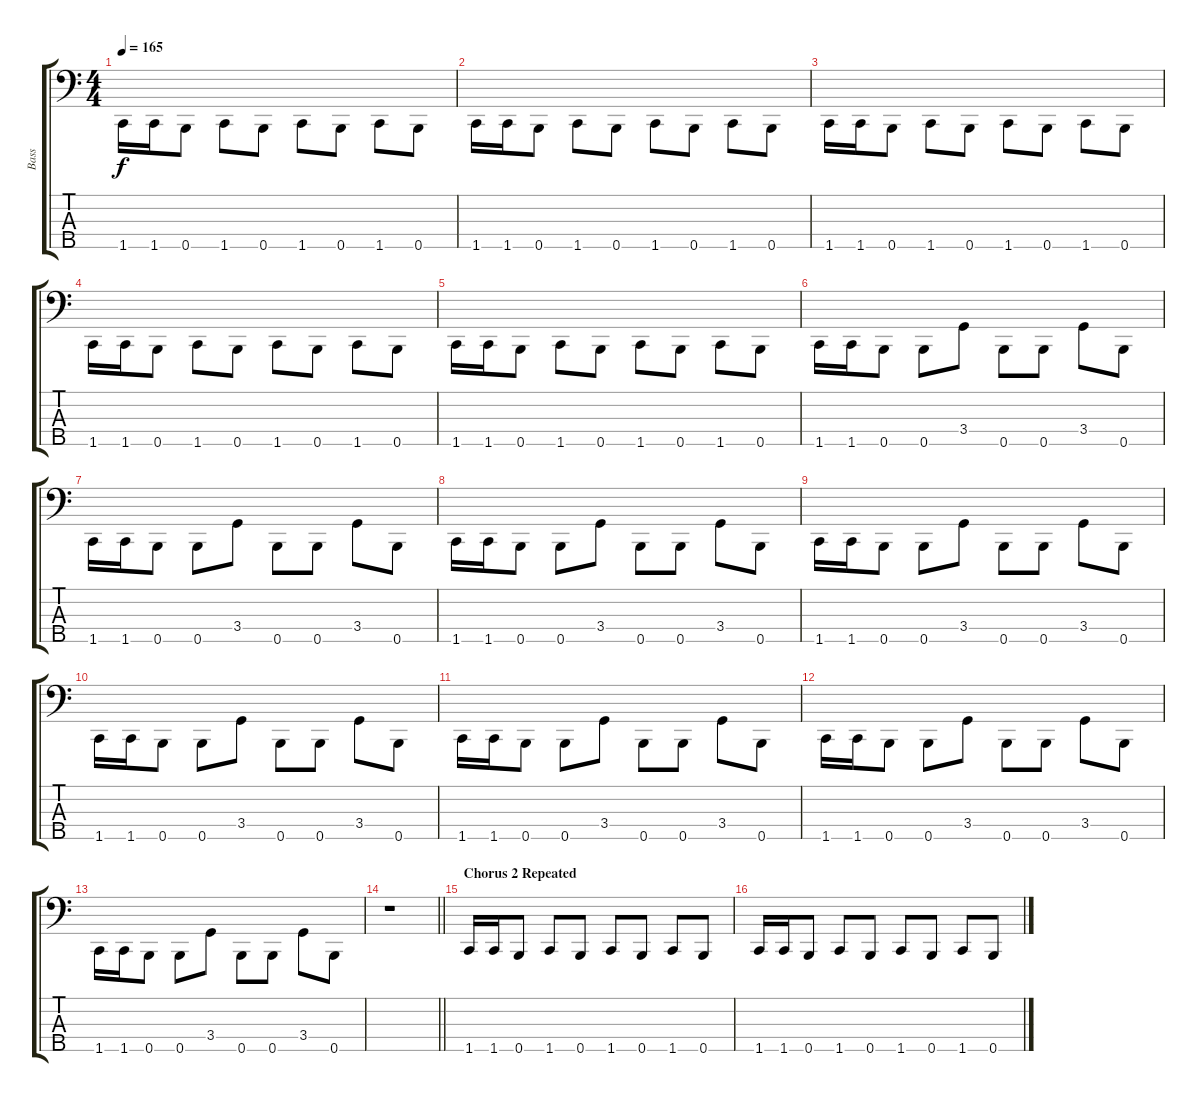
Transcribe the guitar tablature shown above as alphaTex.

\track ("Bass" "Bass") {instrument electricbassfinger}
\staff {score tabs}
\tuning (Gb2 D2 A1 E1 B0) {hide}
\ts (4 4)
\tempo 165
\clef f4
\ks c
1.5.16{dy f beam Down} 1.5.16{beam Down} 0.5.8{beam Down} 1.5.8{beam Down} 0.5.8{beam Down} 1.5.8{beam Down} 0.5.8{beam Down} 1.5.8{beam Down} 0.5.8{beam Down} |
1.5.16{beam Down} 1.5.16{beam Down} 0.5.8{beam Down} 1.5.8{beam Down} 0.5.8{beam Down} 1.5.8{beam Down} 0.5.8{beam Down} 1.5.8{beam Down} 0.5.8{beam Down} |
1.5.16{beam Down} 1.5.16{beam Down} 0.5.8{beam Down} 1.5.8{beam Down} 0.5.8{beam Down} 1.5.8{beam Down} 0.5.8{beam Down} 1.5.8{beam Down} 0.5.8{beam Down} |
1.5.16{beam Down} 1.5.16{beam Down} 0.5.8{beam Down} 1.5.8{beam Down} 0.5.8{beam Down} 1.5.8{beam Down} 0.5.8{beam Down} 1.5.8{beam Down} 0.5.8{beam Down} |
1.5.16{beam Down} 1.5.16{beam Down} 0.5.8{beam Down} 1.5.8{beam Down} 0.5.8{beam Down} 1.5.8{beam Down} 0.5.8{beam Down} 1.5.8{beam Down} 0.5.8{beam Down} |
1.5.16{volume 14 beam Down} 1.5.16{beam Down} 0.5.8{beam Down} 0.5.8{beam Down} 3.4.8{beam Down} 0.5.8{beam Down} 0.5.8{beam Down} 3.4.8{beam Down} 0.5.8{beam Down} |
1.5.16{beam Down} 1.5.16{beam Down} 0.5.8{beam Down} 0.5.8{beam Down} 3.4.8{beam Down} 0.5.8{beam Down} 0.5.8{beam Down} 3.4.8{beam Down} 0.5.8{beam Down} |
1.5.16{beam Down} 1.5.16{beam Down} 0.5.8{beam Down} 0.5.8{beam Down} 3.4.8{beam Down} 0.5.8{beam Down} 0.5.8{beam Down} 3.4.8{beam Down} 0.5.8{beam Down} |
1.5.16{beam Down} 1.5.16{beam Down} 0.5.8{beam Down} 0.5.8{beam Down} 3.4.8{beam Down} 0.5.8{beam Down} 0.5.8{beam Down} 3.4.8{beam Down} 0.5.8{beam Down} |
1.5.16{beam Down} 1.5.16{beam Down} 0.5.8{beam Down} 0.5.8{beam Down} 3.4.8{beam Down} 0.5.8{beam Down} 0.5.8{beam Down} 3.4.8{beam Down} 0.5.8{beam Down} |
1.5.16{beam Down} 1.5.16{beam Down} 0.5.8{beam Down} 0.5.8{beam Down} 3.4.8{beam Down} 0.5.8{beam Down} 0.5.8{beam Down} 3.4.8{beam Down} 0.5.8{beam Down} |
1.5.16{beam Down} 1.5.16{beam Down} 0.5.8{beam Down} 0.5.8{beam Down} 3.4.8{beam Down} 0.5.8{beam Down} 0.5.8{beam Down} 3.4.8{beam Down} 0.5.8{beam Down} |
1.5.16{beam Down} 1.5.16{beam Down} 0.5.8{beam Down} 0.5.8{beam Down} 3.4.8{beam Down} 0.5.8{beam Down} 0.5.8{beam Down} 3.4.8{beam Down} 0.5.8{beam Down} |
\barLineRight lightlight
r.1 |
\section ("" "Chorus 2 Repeated")
1.5.16 1.5.16 0.5.8 1.5.8 0.5.8 1.5.8 0.5.8 1.5.8 0.5.8 |
1.5.16 1.5.16 0.5.8 1.5.8 0.5.8 1.5.8 0.5.8 1.5.8 0.5.8
